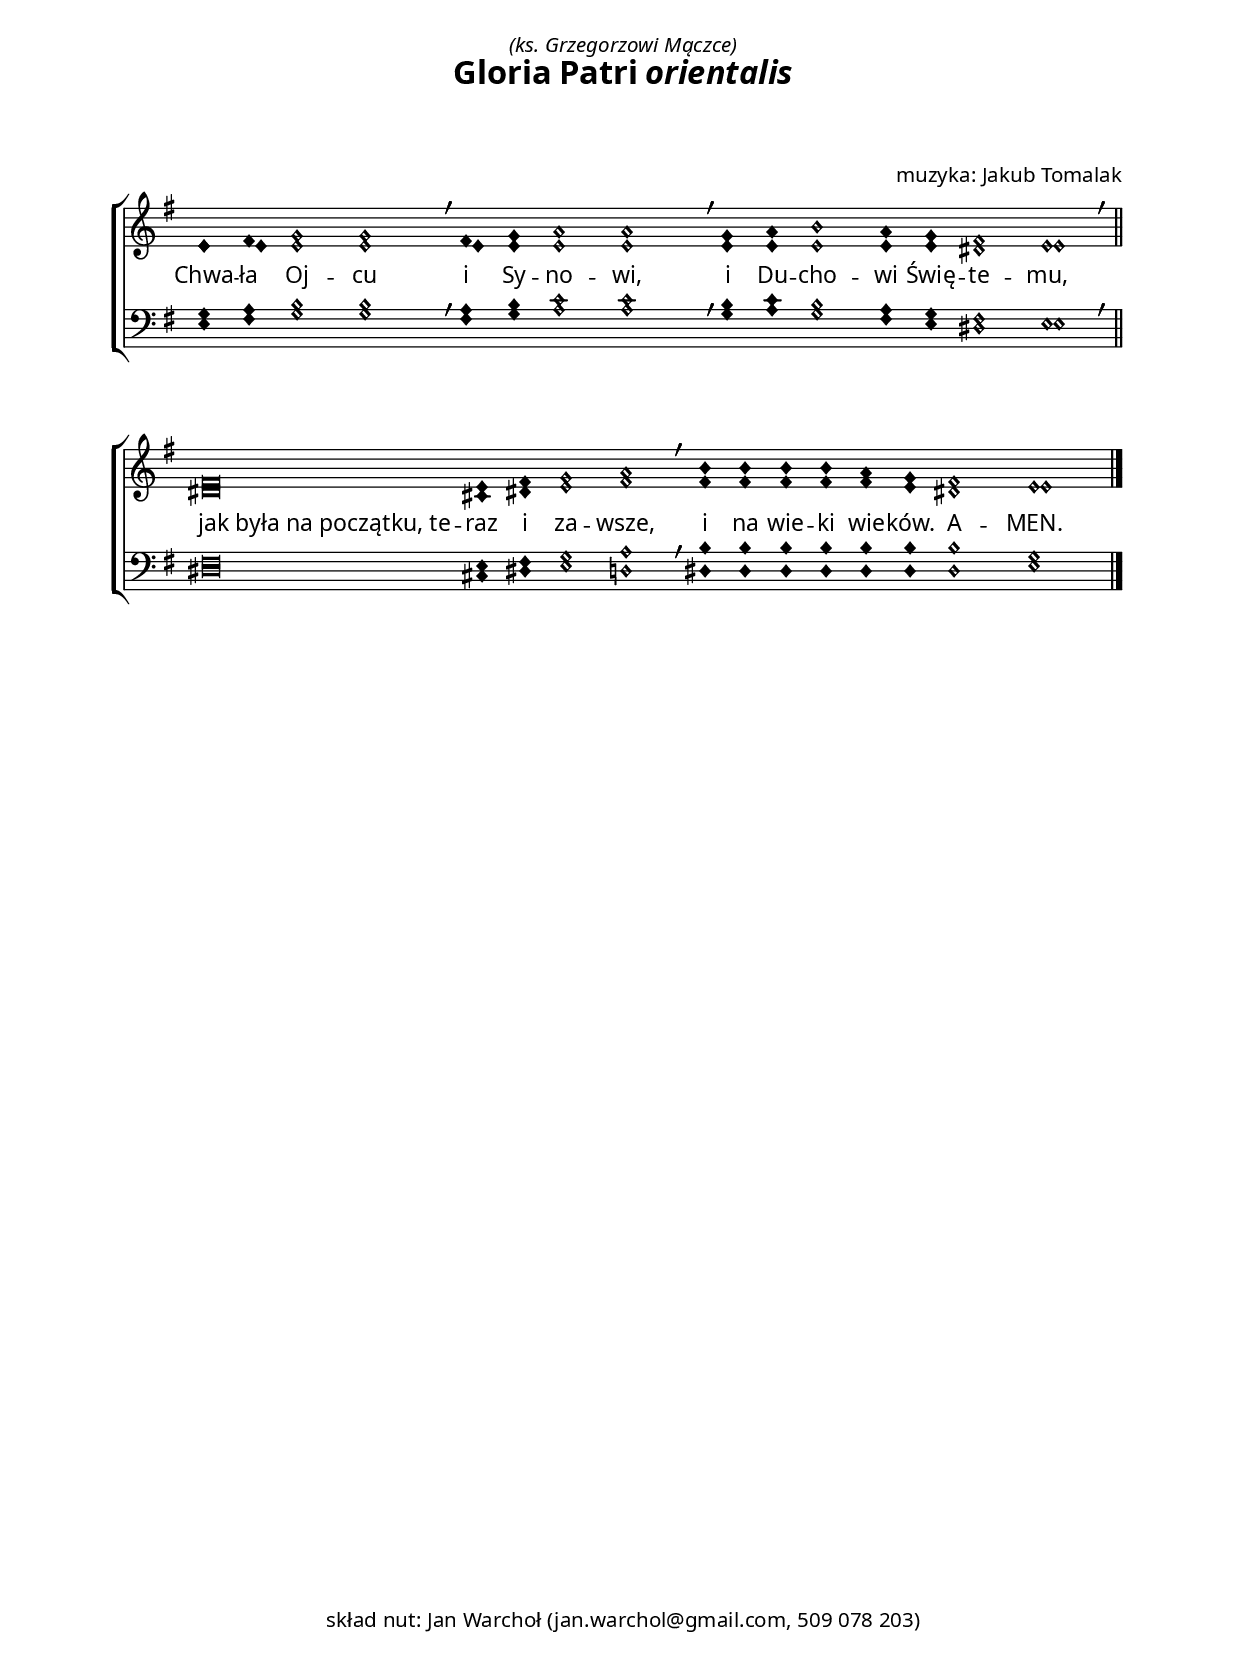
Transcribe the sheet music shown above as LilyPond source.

\version "2.17.16"
#(set-global-staff-size 18)

\header	{
  title = \markup \column {
    \line { Gloria Patri \italic orientalis }
    " " " " 
  }
  dedication = \markup \italic { (ks. Grzegorzowi Mączce) }
  composer = "muzyka: Jakub Tomalak"
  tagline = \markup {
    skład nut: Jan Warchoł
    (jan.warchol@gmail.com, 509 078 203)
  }
}

\paper {
  #(define fonts
    (make-pango-font-tree "antpolt"
                          "Nimbus Sans"
                          "Luxi Mono"
                          (/ staff-height pt 20)))
  left-margin = 21 \mm
  right-margin = 20 \mm
  top-markup-spacing #'basic-distance = 10
  markup-system-spacing #'basic-distance = 10
  system-system-spacing #'basic-distance = 15
}
%--------------------------------MELODY--------------------------------
sopranomelody =	\relative f' {
  \key e \minor
  e4 fis g2 g1 \breathe
  fis4 g a2 a1 \breathe
  g4 a b2 a4 g fis2 e2 \breathe
  \bar "||"
  \once \override NoteHead #'style = #'baroque
  fis\breve e4 fis g2 a2 \breathe
  b4 b b b a g fis1 e
  \bar "|."
}
altomelody = \relative f' {
  \key e \minor
  e4 e e2 e1 \breathe
  e4 e e2 e1 \breathe
  e4 e e2 e4 e dis2
  \once\override NoteColumn #'force-hshift = #1
  e2 \breathe
  \bar "||"
  \once \override NoteHead #'style = #'baroque
  dis\breve cis4 dis e2 fis2 \breathe
  fis4 fis fis fis fis e4 dis1 e
  \bar "|."
}
tenormelody = \relative f {
  \key e \minor
  g4 a4 b2 b1 \breathe
  a4 b c2 c1 \breathe
  b4 c b2 a4 g fis2 e2 \breathe
  \bar "||"
  \once \override NoteHead #'style = #'baroque
  fis\breve e4 fis g2 a2 \breathe
  b4 b b b b b b1 g1
  \bar "|."
}
bassmelody = \relative f {
  \key e \minor
  e4 fis g2 g1 \breathe
  fis4 g a2 a1 \breathe
  g4 a g2 fis4 e dis2
  \once\override NoteColumn #'force-hshift = #1
  e2 \breathe
  \bar "||"
  \once \override NoteHead #'style = #'baroque
  dis\breve cis4 dis e2 d2 \breathe
  dis4 dis dis dis dis dis dis1 e1
  \bar "|."
}
akordy = \chordmode {
}
%--------------------------------LYRICS--------------------------------
text =  \lyricmode {
  Chwa -- ła Oj -- cu i Sy -- no -- wi,
  i Du -- cho -- wi Świę -- te -- mu,
  \once \override LyricHyphen #'minimum-distance = #1.5
  \tweak #'X-offset #-0.6
  "jak była na początku, te" --
  raz i za -- wsze,
  i na wie -- ki wie -- ków.
  A -- MEN.
}

stanzas = {}
%--------------------------------ALL-FILE VARIABLE--------------------------------

\score {
  \new ChoirStaff <<
    \new Staff = women <<
      \clef treble
      \new Voice = soprano {
        \voiceOne
        \sopranomelody
      }
      \new Voice = alto {
        \voiceTwo
        \altomelody
      }
    >>
    \new Lyrics \with {
      \override VerticalAxisGroup #'staff-affinity = #CENTER
      \override VerticalAxisGroup #'nonstaff-relatedstaff-spacing #'padding = #1
    }
    \lyricsto soprano \text

    \new Staff = men <<
      \clef bass
      \new Voice = tenor {
        \voiceOne
        \tenormelody
      }
      \new Voice = bass {
        \voiceTwo
        \bassmelody
      }
    >>
  >>
  \layout {
    \accidentalStyle neo-modern
    indent = 0\cm
    \override BreathingSign #'text =
    \markup { \musicglyph #"scripts.rvarcomma" }
    \override NoteHead #'style = #'harmonic-mixed
    \omit Stem

    \context {
      \Score
      timing = ##f
      barAlways = ##t
      defaultBarType = ""
    }
    \context {
      \Staff \remove "Time_signature_engraver"
    }
  }
  \midi {
    \context {
      \Staff
      midiInstrument = #"clarinet"
    }
  }
}

\stanzas